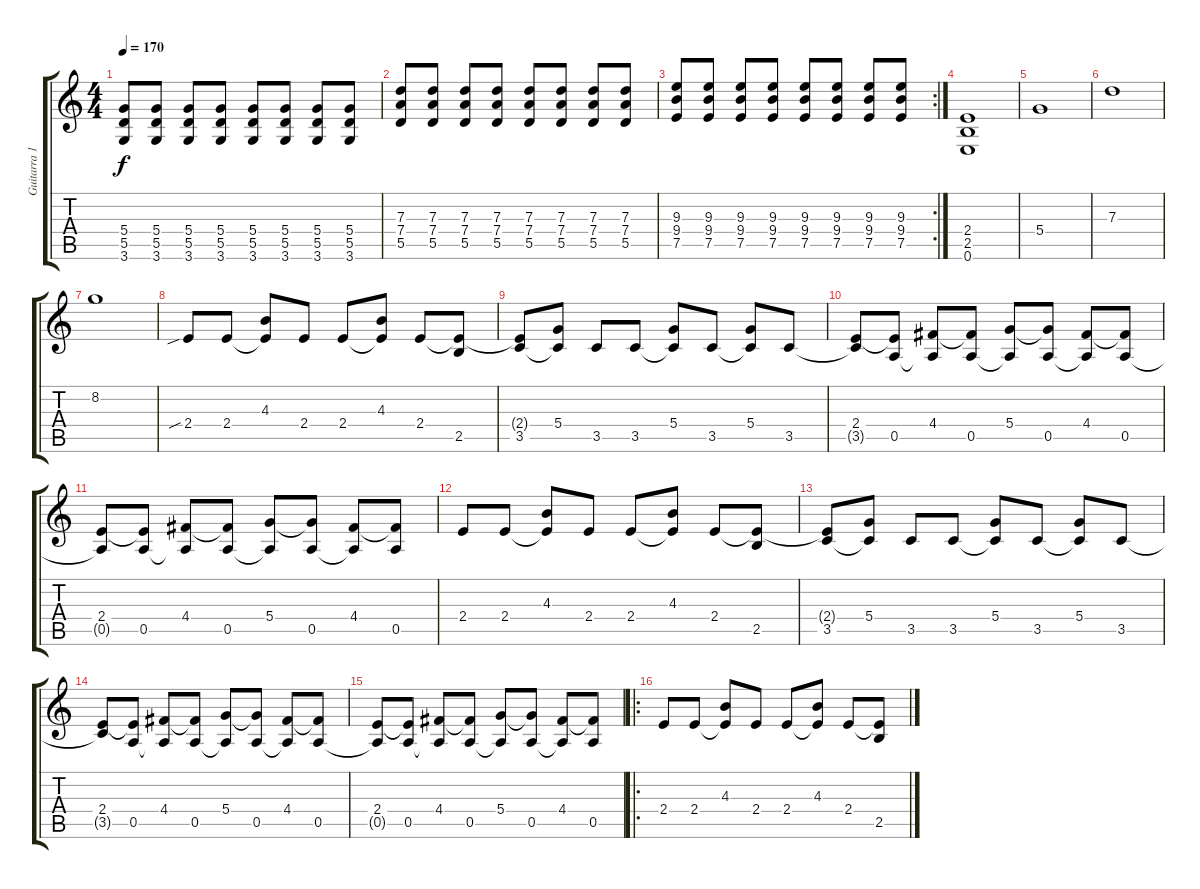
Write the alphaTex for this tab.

\track ("Guitarra 1" "Guitarra 1") {instrument distortionguitar}
\staff {score tabs}
\tuning (E4 B3 G3 D3 A2 E2) {hide}
\ts (4 4)
\tempo 170
\clef g2
\ks c
(5.4 5.5 3.6).8{dy f} (5.4 5.5 3.6).8 (5.4 5.5 3.6).8 (5.4 5.5 3.6).8 (5.4 5.5 3.6).8 (5.4 5.5 3.6).8 (5.4 5.5 3.6).8 (5.4 5.5 3.6).8 |
(7.3 7.4 5.5).8 (7.3 7.4 5.5).8 (7.3 7.4 5.5).8 (7.3 7.4 5.5).8 (7.3 7.4 5.5).8 (7.3 7.4 5.5).8 (7.3 7.4 5.5).8 (7.3 7.4 5.5).8 |
\rc 2
(9.3 9.4 7.5).8 (9.3 9.4 7.5).8 (9.3 9.4 7.5).8 (9.3 9.4 7.5).8 (9.3 9.4 7.5).8 (9.3 9.4 7.5).8 (9.3 9.4 7.5).8 (9.3 9.4 7.5).8 |
(2.4 2.5 0.6).1 |
5.4.1 |
7.3.1 |
8.2.1 |
2.4{sib}.8 2.4.8 (4.3 2.4{t}).8 2.4.8 2.4.8 (4.3 2.4{t}).8 2.4.8 (2.4{t} 2.5).8 |
(2.4{t} 3.5).8 (5.4 3.5{t}).8 3.5.8 3.5.8 (5.4 3.5{t}).8 3.5.8 (5.4 3.5{t}).8 3.5.8 |
(2.4 3.5{t}).8 (2.4{t} 0.5).8 (4.4 0.5{t}).8 (4.4{t} 0.5).8 (5.4 0.5{t}).8 (5.4{t} 0.5).8 (4.4 0.5{t}).8 (4.4{t} 0.5).8 |
(2.4 0.5{t}).8 (2.4{t} 0.5).8 (4.4 0.5{t}).8 (4.4{t} 0.5).8 (5.4 0.5{t}).8 (5.4{t} 0.5).8 (4.4 0.5{t}).8 (4.4{t} 0.5).8 |
2.4.8 2.4.8 (4.3 2.4{t}).8 2.4.8 2.4.8 (4.3 2.4{t}).8 2.4.8 (2.4{t} 2.5).8 |
(2.4{t} 3.5).8 (5.4 3.5{t}).8 3.5.8 3.5.8 (5.4 3.5{t}).8 3.5.8 (5.4 3.5{t}).8 3.5.8 |
(2.4 3.5{t}).8 (2.4{t} 0.5).8 (4.4 0.5{t}).8 (4.4{t} 0.5).8 (5.4 0.5{t}).8 (5.4{t} 0.5).8 (4.4 0.5{t}).8 (4.4{t} 0.5).8 |
(2.4 0.5{t}).8 (2.4{t} 0.5).8 (4.4 0.5{t}).8 (4.4{t} 0.5).8 (5.4 0.5{t}).8 (5.4{t} 0.5).8 (4.4 0.5{t}).8 (4.4{t} 0.5).8 |
\ro
2.4.8 2.4.8 (4.3 2.4{t}).8 2.4.8 2.4.8 (4.3 2.4{t}).8 2.4.8 (2.4{t} 2.5).8
